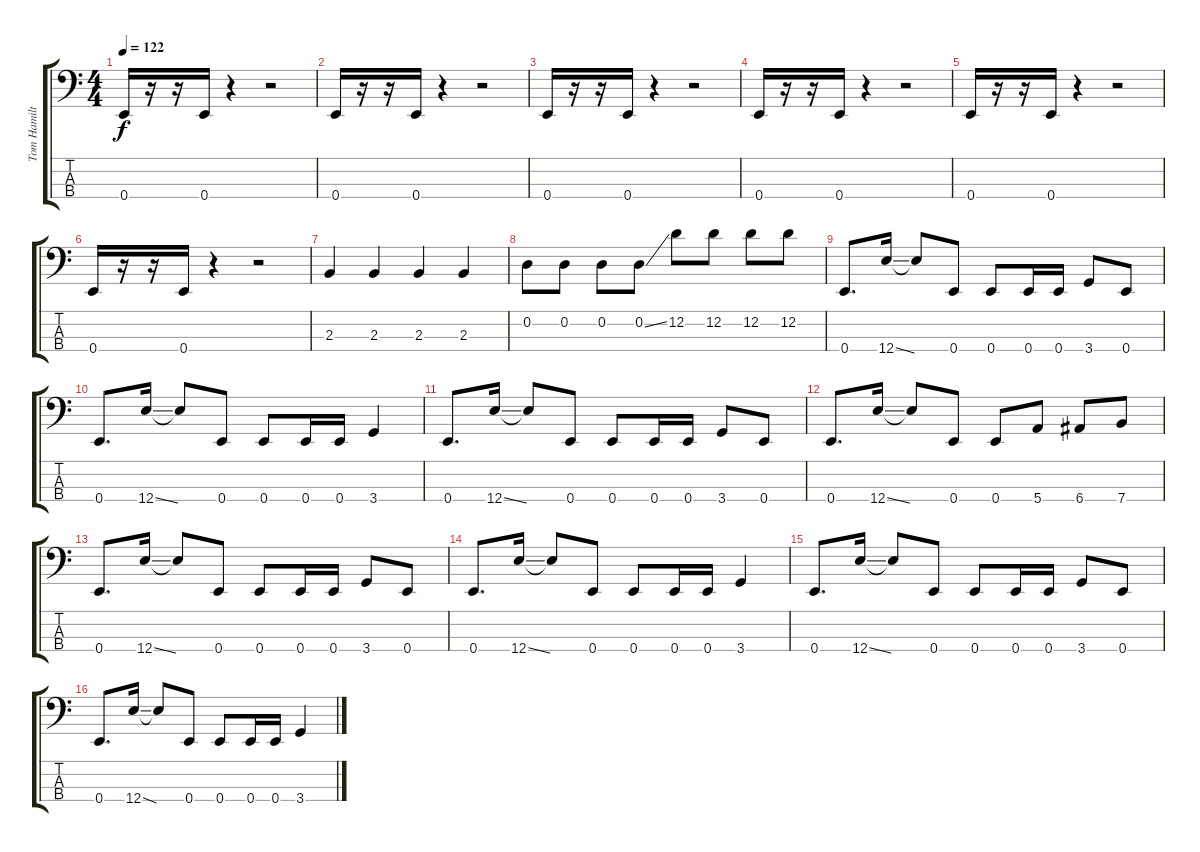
\track ("Tom Hamilton" "Tom Hamilt") {instrument electricbassfinger}
\staff {score tabs}
\tuning (G2 D2 A1 E1) {hide}
\ts (4 4)
\tempo 122
\clef f4
\ks c
0.4.16{dy f} r.16 r.16 0.4.16 r.4 r.2 |
0.4.16 r.16 r.16 0.4.16 r.4 r.2 |
0.4.16 r.16 r.16 0.4.16 r.4 r.2 |
0.4.16 r.16 r.16 0.4.16 r.4 r.2 |
0.4.16 r.16 r.16 0.4.16 r.4 r.2 |
0.4.16 r.16 r.16 0.4.16 r.4 r.2 |
2.3.4 2.3.4 2.3.4 2.3.4 |
0.2.8 0.2.8 0.2.8 0.2{ss}.8 12.2.8 12.2.8 12.2.8 12.2.8 |
0.4.8{d} 12.4{ss}.16 12.4{t}.8 0.4.8 0.4.8 0.4.16 0.4.16 3.4.8 0.4.8 |
0.4.8{d} 12.4{ss}.16 12.4{t}.8 0.4.8 0.4.8 0.4.16 0.4.16 3.4.4 |
0.4.8{d} 12.4{ss}.16 12.4{t}.8 0.4.8 0.4.8 0.4.16 0.4.16 3.4.8 0.4.8 |
0.4.8{d} 12.4{ss}.16 12.4{t}.8 0.4.8 0.4.8 5.4.8 6.4.8 7.4.8 |
0.4.8{d} 12.4{ss}.16 12.4{t}.8 0.4.8 0.4.8 0.4.16 0.4.16 3.4.8 0.4.8 |
0.4.8{d} 12.4{ss}.16 12.4{t}.8 0.4.8 0.4.8 0.4.16 0.4.16 3.4.4 |
0.4.8{d} 12.4{ss}.16 12.4{t}.8 0.4.8 0.4.8 0.4.16 0.4.16 3.4.8 0.4.8 |
0.4.8{d} 12.4{ss}.16 12.4{t}.8 0.4.8 0.4.8 0.4.16 0.4.16 3.4.4
